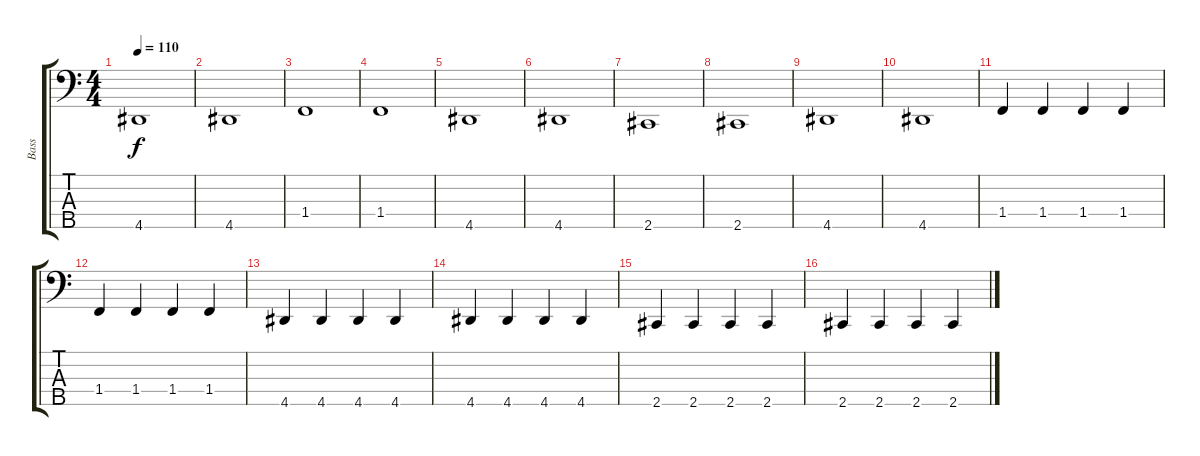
\track ("Bass" "Bass") {instrument electricbassfinger}
\staff {score tabs}
\tuning (G2 D2 A1 E1 B0) {hide}
\ts (4 4)
\tempo 110
\clef f4
\ks c
4.5.1{dy f} |
4.5.1 |
1.4.1 |
1.4.1 |
4.5.1 |
4.5.1 |
2.5.1 |
2.5.1 |
4.5.1 |
4.5.1 |
1.4.4 1.4.4 1.4.4 1.4.4 |
1.4.4 1.4.4 1.4.4 1.4.4 |
4.5.4 4.5.4 4.5.4 4.5.4 |
4.5.4 4.5.4 4.5.4 4.5.4 |
2.5.4 2.5.4 2.5.4 2.5.4 |
2.5.4 2.5.4 2.5.4 2.5.4
